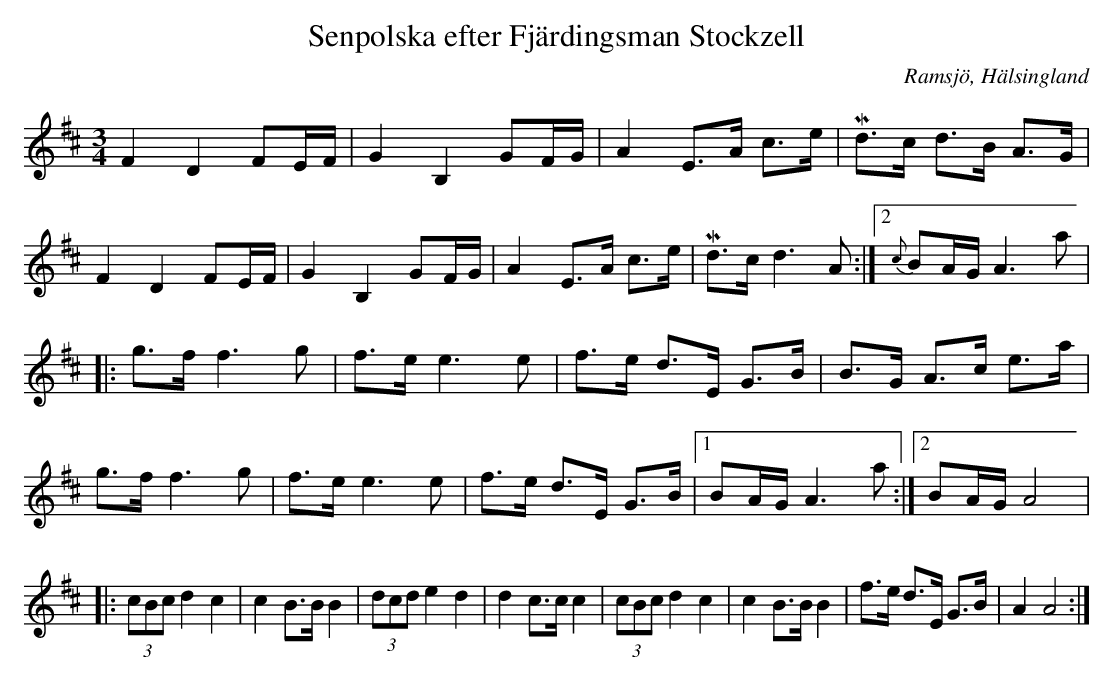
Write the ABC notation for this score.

X:1
T: Senpolska efter Fjärdingsman Stockzell
O: Ramsjö, Hälsingland
M:3/4
L:1/8
K:D
F2 D2 FE/F/|G2 B,2 GF/G/| A2 E>A c>e|Md>c d>B A>G|F2 D2 FE/F/|G2 B,2 GF/G/| A2 E>A c>e|Md>c d2>A2:|2{c}BA/G/ A2>a2|
|:g>f f2>g2|f>e e2>e2|f>e d>E G>B|B>G A>c e>a|g>f f2>g2|f>e e2>e2|f>e d>E G>B|1 BA/G/ A2>a2:|2 BA/G/ A4|
|:(3cBc d2 c2|c2 B>B B2|(3dcd e2 d2|d2 c>c c2|(3cBc d2 c2|c2 B>B B2|f>e d>E G>B|A2 A4:|
